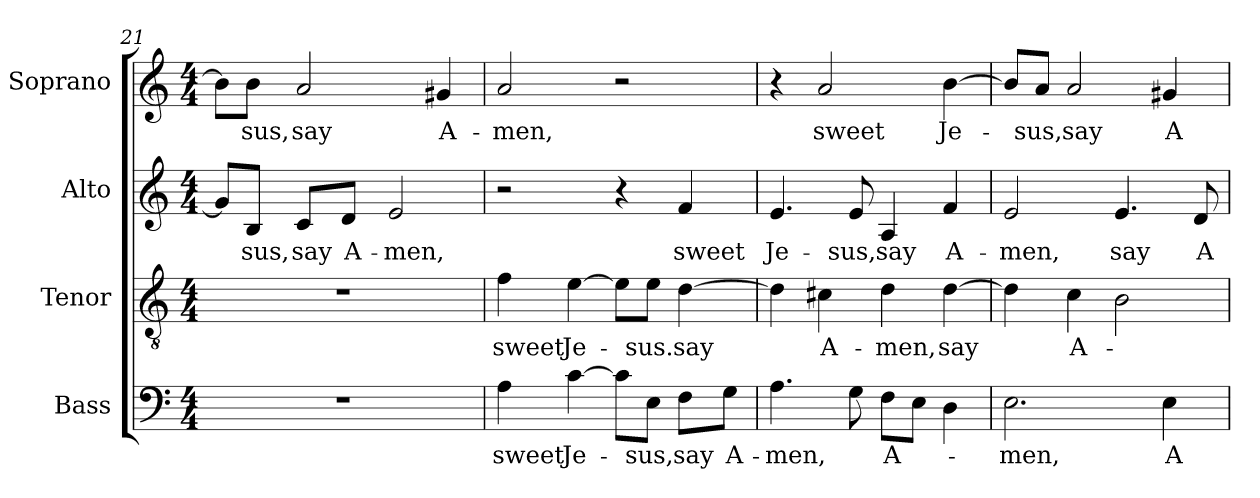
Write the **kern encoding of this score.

**kern	**text	**kern	**text	**kern	**text	**kern	**text
*part4	*part4	*part3	*part3	*part2	*part2	*part1	*part1
*staff4	*staff4	*staff3	*staff3	*staff2	*staff2	*staff1	*staff1
*I"Bass	*	*I"Tenor	*	*I"Alto	*	*I"Soprano	*
*I'B.	*	*I'T.	*	*I'A.	*	*I'S.	*
*clefF4	*	*clefGv2	*	*clefG2	*	*clefG2	*
*	*	*ITrd7c12	*	*	*	*	*
*k[]	*	*k[]	*	*k[]	*	*k[]	*
*C:	*	*C:	*	*C:	*	*C:	*
*M4/4	*	*M4/4	*	*M4/4	*	*M4/4	*
=21	=21	=21	=21	=21	=21	=21	=21
1r	.	1r	.	8gi/L]	.	8bi\L]	.
!	!	!	!	!	!LO:LY:b:color=#000000	!	!
!	!	!	!	!	!	!	!LO:LY:b:color=#000000
.	.	.	.	8Bi/J	-sus,	8bi\J	-sus,
!	!	!	!	!	!LO:LY:b:color=#000000	!	!
!	!	!	!	!	!	!	!LO:LY:b:color=#000000
.	.	.	.	8ci/L	say	2ai/	say
!	!	!	!	!	!LO:LY:b:color=#000000	!	!
.	.	.	.	8di/J	A-	.	.
!	!	!	!	!	!LO:LY:b:color=#000000	!	!
.	.	.	.	2ei/	-men,	.	.
!	!	!	!	!	!	!	!LO:LY:b:color=#000000
.	.	.	.	.	.	4g#Xi/	A-
!!LO:LB:g=z
=22	=22	=22	=22	=22	=22	=22	=22
!	!LO:LY:b:color=#000000	!	!	!	!	!	!
!	!	!	!LO:LY:b:color=#000000	!	!	!	!
!	!	!	!	!	!	!	!LO:LY:b:color=#000000
4Ai\	sweet	4Fi\	sweet	2r	.	2ai/	-men,
!	!LO:LY:b:color=#000000	!	!	!	!	!	!
!	!	!	!LO:LY:b:color=#000000	!	!	!	!
[>4ci\	Je-	[>4Ei\	Je-	.	.	.	.
8ci\L]	.	8Ei\L]	.	4r	.	2r	.
!	!LO:LY:b:color=#000000	!	!	!	!	!	!
!	!	!	!LO:LY:b:color=#000000	!	!	!	!
8Ei\J	-sus,	8Ei\J	-sus.	.	.	.	.
!	!LO:LY:b:color=#000000	!	!	!	!	!	!
!	!	!	!LO:LY:b:color=#000000	!	!	!	!
!	!	!	!	!	!LO:LY:b:color=#000000	!	!
8Fi\L	say	[>4Di\	say	4fi/	sweet	.	.
!	!LO:LY:b:color=#000000	!	!	!	!	!	!
8Gi\J	A-	.	.	.	.	.	.
=23	=23	=23	=23	=23	=23	=23	=23
!	!LO:LY:b:color=#000000	!	!	!	!	!	!
!	!	!	!	!	!LO:LY:b:color=#000000	!	!
4.Ai\	-men,	4Di\]	.	4.ei/	Je-	4r	.
!	!	!	!LO:LY:b:color=#000000	!	!	!	!
!	!	!	!	!	!	!	!LO:LY:b:color=#000000
.	.	4C#Xi\	A-	.	.	2ai/	sweet
!	!	!	!	!	!LO:LY:b:color=#000000	!	!
8Gi\	.	.	.	8ei/	-sus,	.	.
!	!LO:LY:b:color=#000000	!	!	!	!	!	!
!	!	!	!LO:LY:b:color=#000000	!	!	!	!
!	!	!	!	!	!LO:LY:b:color=#000000	!	!
8Fi\L	A-	4Di\	-men,	4Ai/	say	.	.
8Ei\J	.	.	.	.	.	.	.
!	!	!	!LO:LY:b:color=#000000	!	!	!	!
!	!	!	!	!	!LO:LY:b:color=#000000	!	!
!	!	!	!	!	!	!	!LO:LY:b:color=#000000
4Di\	.	[>4Di\	say	4fi/	A-	[>4bi\	Je-
=24	=24	=24	=24	=24	=24	=24	=24
!	!LO:LY:b:color=#000000	!	!	!	!	!	!
!	!	!	!	!	!LO:LY:b:color=#000000	!	!
2.Ei\	-men,	4Di\]	.	2ei/	-men,	8bi/L]	.
!	!	!	!	!	!	!	!LO:LY:b:color=#000000
.	.	.	.	.	.	8ai/J	-sus,
!	!	!	!LO:LY:b:color=#000000	!	!	!	!
!	!	!	!	!	!	!	!LO:LY:b:color=#000000
.	.	4Ci\	A-	.	.	2ai/	say
!	!	!	!	!	!LO:LY:b:color=#000000	!	!
.	.	2BBi\	.	4.ei/	say	.	.
!	!LO:LY:b:color=#000000	!	!	!	!	!	!
!	!	!	!	!	!	!	!LO:LY:b:color=#000000
4Ei\	A-	.	.	.	.	4g#Xi/	A-
!	!	!	!	!	!LO:LY:b:color=#000000	!	!
.	.	.	.	8di/	A-	.	.
=	=	=	=	=	=	=	=
*-	*-	*-	*-	*-	*-	*-	*-
